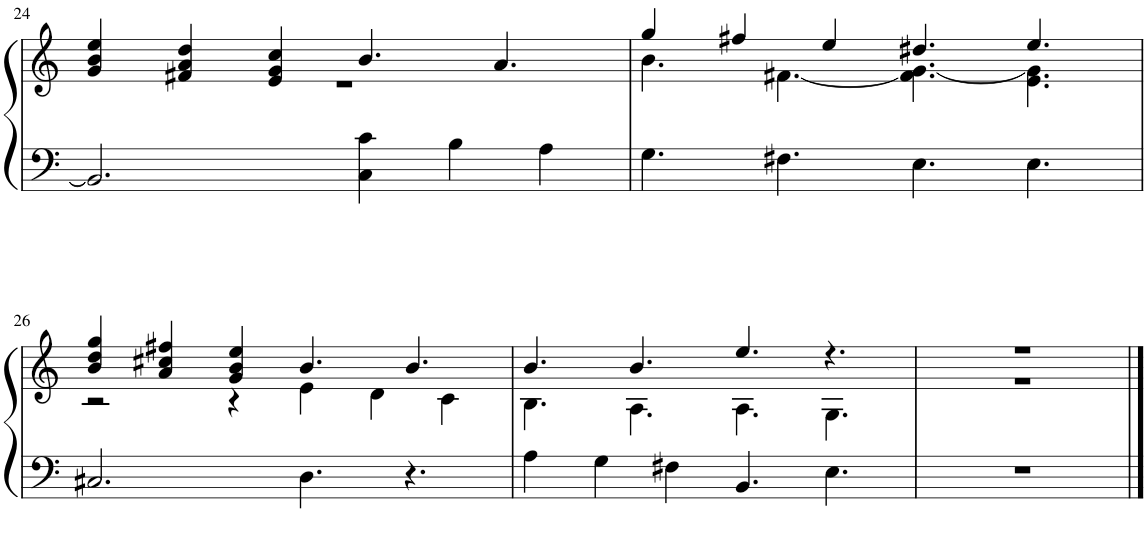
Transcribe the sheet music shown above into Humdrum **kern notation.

**kern	**kern
*part1	*part1
*staff2	*staff1
*I"Piano	*
*I'Pno.	*
!!LO:PB:g=z
*clefF4	*clefG2
*k[]	*k[]
*M12/8	*M12/8
=24	=24
*	*^
2.BB/]	4g/ 4b/ 4ee/	1.r
.	4f#X/ 4a/ 4dd/	.
.	4e/ 4g/ 4cc/	.
4C\ 4c\	4.b/	.
4B\	.	.
.	4.a/	.
4A\	.	.
=25	=25	=25
4.G\	4gg/	4.b\
.	4ff#X/	.
4.F#X\	.	[4.f#X\
.	4ee/	.
4.E\	4.dd#X/	4.f#\] [4.g\
4.E\	4.ee/	4.e\ 4.g\]
!!LO:LB:g=z	!!
=26	=26	=26
2.C#X/	4b/ 4dd/ 4gg/	2r
.	4a/ 4cc#X/ 4ff#X/	.
.	4g/ 4b/ 4ee/	4r
4.D\	4.b/	4e\
.	.	4d\
4.r	4.b/	.
.	.	4c\
=27	=27	=27
4A\	4.b/	4.B\
4G\	.	.
.	4.b/	4.A\
4F#X\	.	.
4.BB/	4.ee/	4.A\
4.E\	4.r	4.G\
=28	=28	=28
1.r	1.r	1.r
*	*v	*v
==	==
*-	*-
